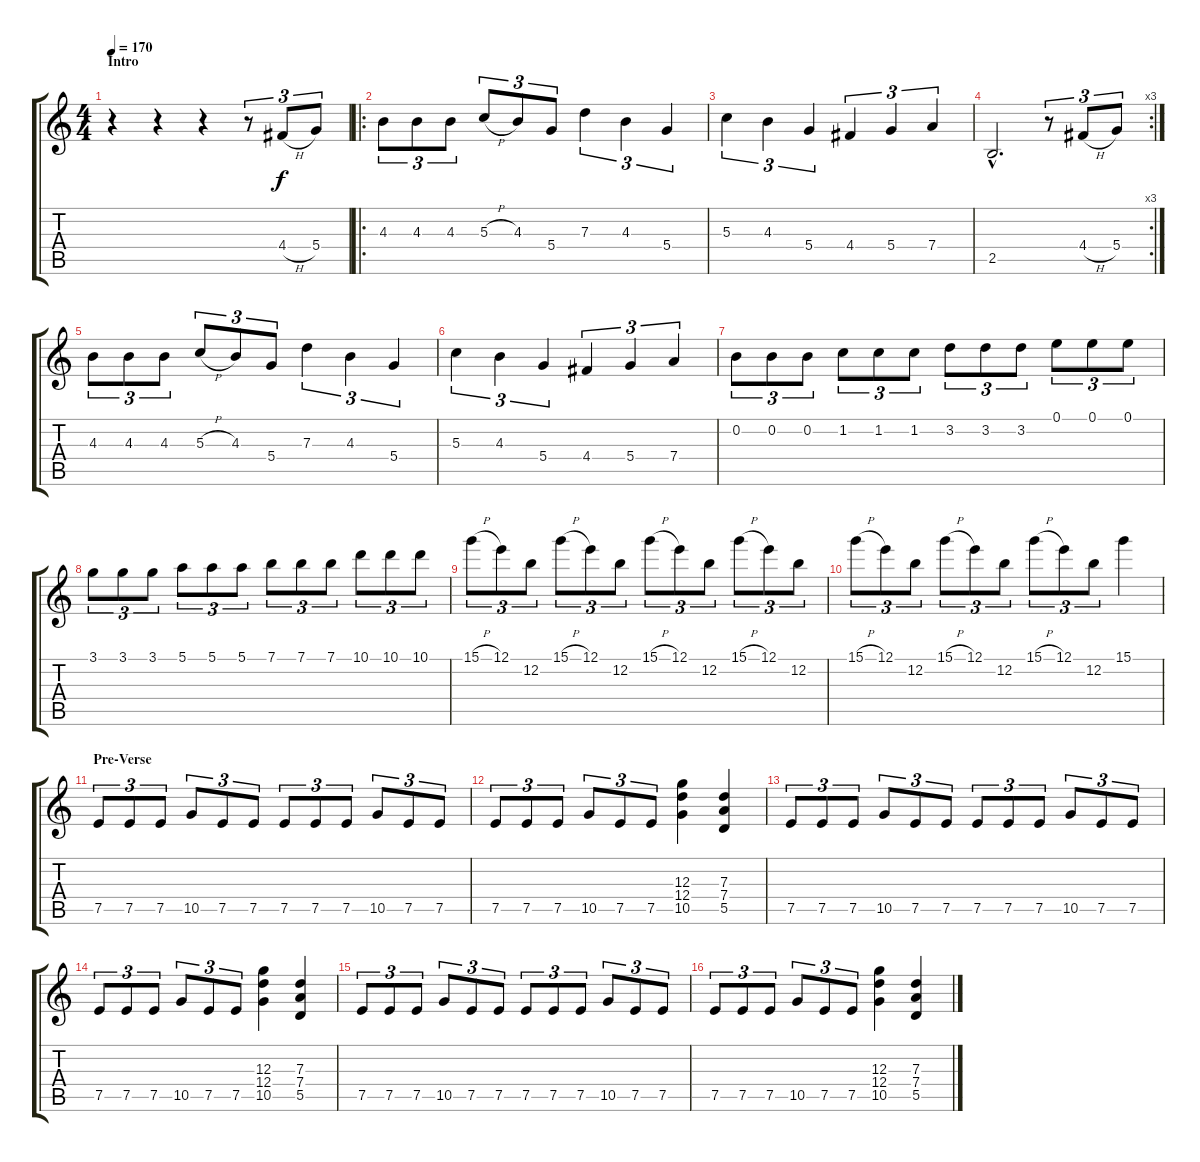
\track "" {instrument overdrivenguitar}
\staff {score tabs}
\tuning (E4 B3 G3 D3 A2 E2) {hide}
\ts (4 4)
\section ("" "Intro")
\tempo 170
\clef g2
\ks c
r.4{dy f instrument overdrivenguitar} r.4 r.4 r.8{tu (3 2)} 4.4{h}.8{tu (3 2)} 5.4.8{tu (3 2)} |
\ro
4.3.8{tu (3 2)} 4.3.8{tu (3 2)} 4.3.8{tu (3 2)} 5.3{h}.8{tu (3 2)} 4.3.8{tu (3 2)} 5.4.8{tu (3 2)} 7.3.4{tu (3 2)} 4.3.4{tu (3 2)} 5.4.4{tu (3 2)} |
5.3.4{tu (3 2)} 4.3.4{tu (3 2)} 5.4.4{tu (3 2)} 4.4.4{tu (3 2)} 5.4.4{tu (3 2)} 7.4.4{tu (3 2)} |
\rc 3
2.5{hac}.2{d} r.8{tu (3 2)} 4.4{h}.8{tu (3 2)} 5.4.8{tu (3 2)} |
4.3.8{tu (3 2)} 4.3.8{tu (3 2)} 4.3.8{tu (3 2)} 5.3{h}.8{tu (3 2)} 4.3.8{tu (3 2)} 5.4.8{tu (3 2)} 7.3.4{tu (3 2)} 4.3.4{tu (3 2)} 5.4.4{tu (3 2)} |
5.3.4{tu (3 2)} 4.3.4{tu (3 2)} 5.4.4{tu (3 2)} 4.4.4{tu (3 2)} 5.4.4{tu (3 2)} 7.4.4{tu (3 2)} |
0.2.8{tu (3 2)} 0.2.8{tu (3 2)} 0.2.8{tu (3 2)} 1.2.8{tu (3 2)} 1.2.8{tu (3 2)} 1.2.8{tu (3 2)} 3.2.8{tu (3 2)} 3.2.8{tu (3 2)} 3.2.8{tu (3 2)} 0.1.8{tu (3 2)} 0.1.8{tu (3 2)} 0.1.8{tu (3 2)} |
3.1.8{tu (3 2)} 3.1.8{tu (3 2)} 3.1.8{tu (3 2)} 5.1.8{tu (3 2)} 5.1.8{tu (3 2)} 5.1.8{tu (3 2)} 7.1.8{tu (3 2)} 7.1.8{tu (3 2)} 7.1.8{tu (3 2)} 10.1.8{tu (3 2)} 10.1.8{tu (3 2)} 10.1.8{tu (3 2)} |
15.1{h}.8{tu (3 2)} 12.1.8{tu (3 2)} 12.2.8{tu (3 2)} 15.1{h}.8{tu (3 2)} 12.1.8{tu (3 2)} 12.2.8{tu (3 2)} 15.1{h}.8{tu (3 2)} 12.1.8{tu (3 2)} 12.2.8{tu (3 2)} 15.1{h}.8{tu (3 2)} 12.1.8{tu (3 2)} 12.2.8{tu (3 2)} |
15.1{h}.8{tu (3 2)} 12.1.8{tu (3 2)} 12.2.8{tu (3 2)} 15.1{h}.8{tu (3 2)} 12.1.8{tu (3 2)} 12.2.8{tu (3 2)} 15.1{h}.8{tu (3 2)} 12.1.8{tu (3 2)} 12.2.8{tu (3 2)} 15.1.4 |
\section ("" "Pre-Verse")
7.5.8{tu (3 2)} 7.5.8{tu (3 2)} 7.5.8{tu (3 2)} 10.5.8{tu (3 2)} 7.5.8{tu (3 2)} 7.5.8{tu (3 2)} 7.5.8{tu (3 2)} 7.5.8{tu (3 2)} 7.5.8{tu (3 2)} 10.5.8{tu (3 2)} 7.5.8{tu (3 2)} 7.5.8{tu (3 2)} |
7.5.8{tu (3 2)} 7.5.8{tu (3 2)} 7.5.8{tu (3 2)} 10.5.8{tu (3 2)} 7.5.8{tu (3 2)} 7.5.8{tu (3 2)} (12.3 12.4 10.5).4 (7.3 7.4 5.5).4 |
7.5.8{tu (3 2)} 7.5.8{tu (3 2)} 7.5.8{tu (3 2)} 10.5.8{tu (3 2)} 7.5.8{tu (3 2)} 7.5.8{tu (3 2)} 7.5.8{tu (3 2)} 7.5.8{tu (3 2)} 7.5.8{tu (3 2)} 10.5.8{tu (3 2)} 7.5.8{tu (3 2)} 7.5.8{tu (3 2)} |
7.5.8{tu (3 2)} 7.5.8{tu (3 2)} 7.5.8{tu (3 2)} 10.5.8{tu (3 2)} 7.5.8{tu (3 2)} 7.5.8{tu (3 2)} (12.3 12.4 10.5).4 (7.3 7.4 5.5).4 |
7.5.8{tu (3 2)} 7.5.8{tu (3 2)} 7.5.8{tu (3 2)} 10.5.8{tu (3 2)} 7.5.8{tu (3 2)} 7.5.8{tu (3 2)} 7.5.8{tu (3 2)} 7.5.8{tu (3 2)} 7.5.8{tu (3 2)} 10.5.8{tu (3 2)} 7.5.8{tu (3 2)} 7.5.8{tu (3 2)} |
7.5.8{tu (3 2)} 7.5.8{tu (3 2)} 7.5.8{tu (3 2)} 10.5.8{tu (3 2)} 7.5.8{tu (3 2)} 7.5.8{tu (3 2)} (12.3 12.4 10.5).4 (7.3 7.4 5.5).4
